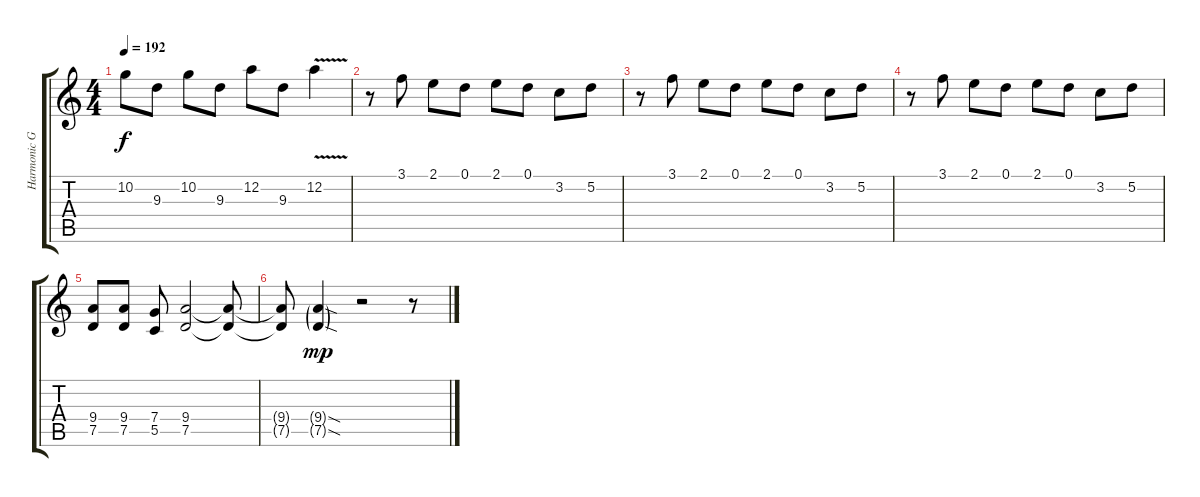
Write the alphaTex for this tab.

\track ("Harmonic Guitar" "Harmonic G") {instrument acousticguitarsteel}
\staff {score tabs}
\tuning (D4 A3 F3 C3 G2 D2) {hide}
\ts (4 4)
\tempo 192
\clef g2
\ks c
10.2.8{dy f} 9.3.8 10.2.8 9.3.8 12.2.8 9.3.8 12.2{v}.4 |
r.8 3.1.8 2.1.8 0.1.8 2.1.8 0.1.8 3.2.8 5.2.8 |
r.8 3.1.8 2.1.8 0.1.8 2.1.8 0.1.8 3.2.8 5.2.8 |
r.8 3.1.8 2.1.8 0.1.8 2.1.8 0.1.8 3.2.8 5.2.8 |
(9.4 7.5).8 (9.4 7.5).8 (7.4 5.5).8 (9.4 7.5).2 (9.4{t} 7.5{t}).8 |
(9.4{t} 7.5{t}).8 (9.4{sod g} 7.5{sod g}).4{dy mp} r.2 r.8
